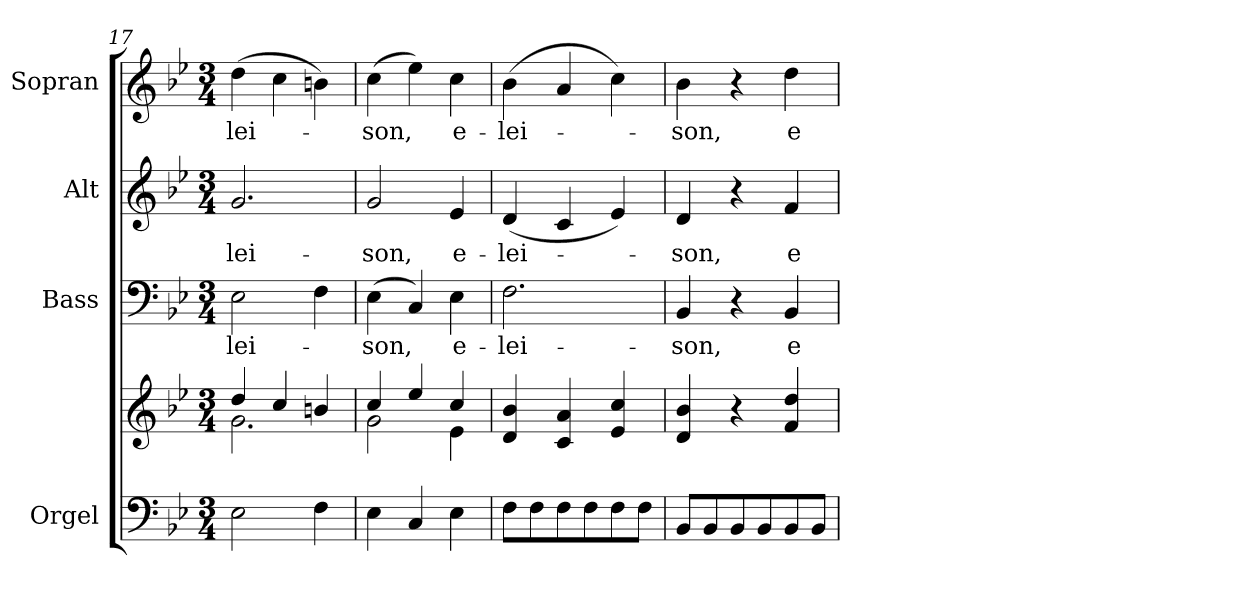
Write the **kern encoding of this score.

**kern	**kern	**kern	**text	**kern	**text	**kern	**text
*part4	*part4	*part3	*part3	*part2	*part2	*part1	*part1
*staff5	*staff4	*staff3	*staff3	*staff2	*staff2	*staff1	*staff1
*I"Orgel	*	*I"Bass	*	*I"Alt	*	*I"Sopran	*
*I'Org.	*	*I'B.	*	*I'A.	*	*I'S.	*
*clefF4	*clefG2	*clefF4	*	*clefG2	*	*clefG2	*
*k[b-e-]	*k[b-e-]	*k[b-e-]	*	*k[b-e-]	*	*k[b-e-]	*
*B-:	*B-:	*B-:	*	*B-:	*	*B-:	*
*M3/4	*M3/4	*M3/4	*	*M3/4	*	*M3/4	*
=17	=17	=17	=17	=17	=17	=17	=17
*	*^	*	*	*	*	*	*
!	!	!	!	!LO:LY:b	!	!LO:LY:b	!	!LO:LY:b
2E-\	4dd/	2.g\	2E-\	-lei-	2.g/	-lei-	(>4dd\	-lei-
.	4cc/	.	.	.	.	.	4cc\	.
4F\	4bn/	.	4F\	.	.	.	4bn\)	.
=18	=18	=18	=18	=18	=18	=18	=18	=18
!	!	!	!	!LO:LY:b	!	!LO:LY:b	!	!LO:LY:b
4E-\	4cc/	2g\	(>4E-\	-son,	2g/	-son,	(>4cc\	-son,
4C/	4ee-/	.	4C/)	.	.	.	4ee-\)	.
!	!	!	!	!LO:LY:b	!	!LO:LY:b	!	!LO:LY:b
4E-\	4cc/	4e-\	4E-\	e-	4e-/	e-	4cc\	e-
=19	=19	=19	=19	=19	=19	=19	=19	=19
!	!	!	!	!LO:LY:b	!	!LO:LY:b	!	!LO:LY:b
*	*v	*v	*	*	*	*	*	*
8F\L	4d/ 4b-/	2.F\	-lei-	(<4d/	-lei-	(>4b-\	-lei-
8F\	.	.	.	.	.	.	.
8F\	4c/ 4a/	.	.	4c/	.	4a/	.
8F\	.	.	.	.	.	.	.
8F\	4e-/ 4cc/	.	.	4e-/)	.	4cc\)	.
8F\J	.	.	.	.	.	.	.
=20	=20	=20	=20	=20	=20	=20	=20
!	!	!	!LO:LY:b	!	!LO:LY:b	!	!LO:LY:b
8BB-/L	4d/ 4b-/	4BB-/	-son,	4d/	-son,	4b-\	-son,
8BB-/	.	.	.	.	.	.	.
8BB-/	4r	4r	.	4r	.	4r	.
8BB-/	.	.	.	.	.	.	.
!	!	!	!LO:LY:b	!	!LO:LY:b	!	!LO:LY:b
8BB-/	4f/ 4dd/	4BB-/	e-	4f/	e-	4dd\	e-
8BB-/J	.	.	.	.	.	.	.
=	=	=	=	=	=	=	=
*-	*-	*-	*-	*-	*-	*-	*-
